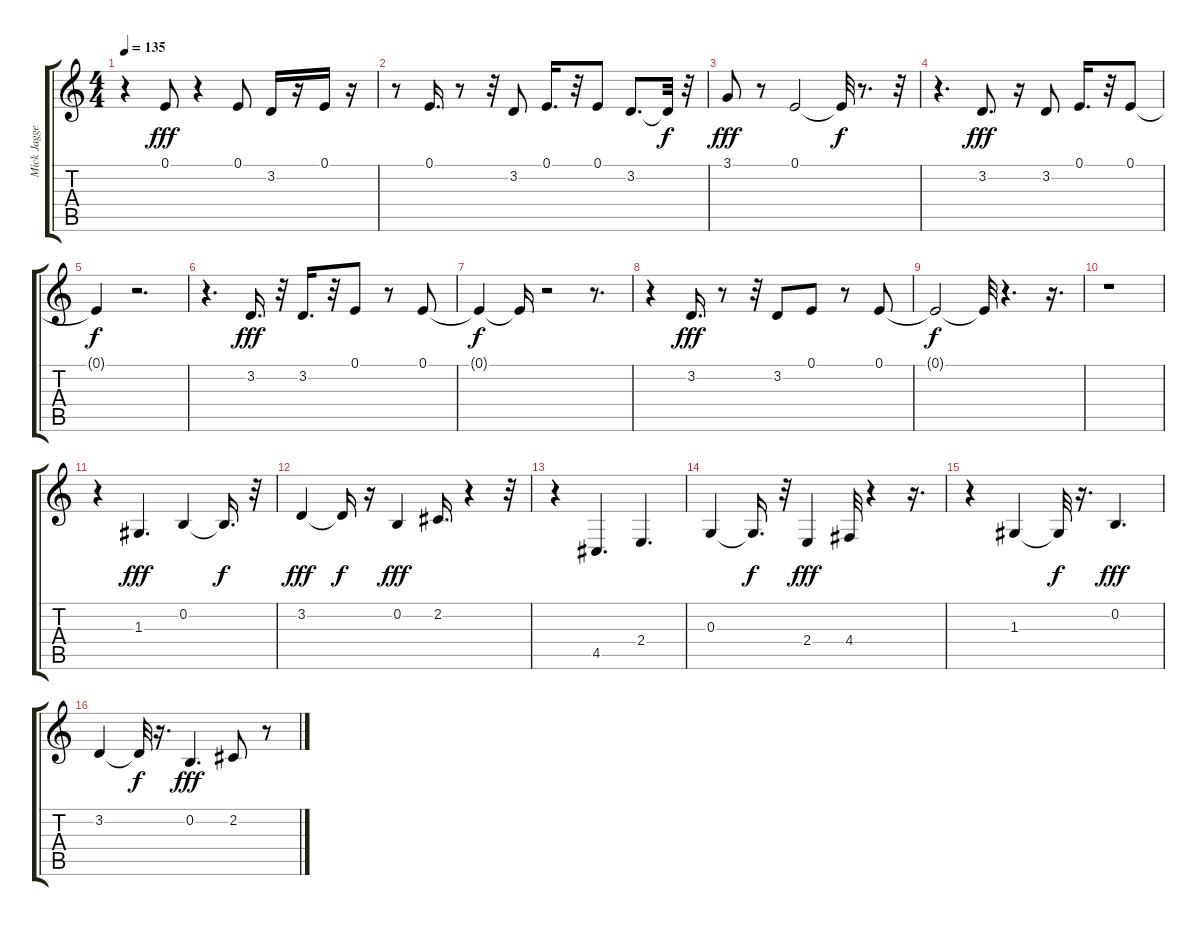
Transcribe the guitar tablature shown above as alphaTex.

\track ("Mick Jagger - Vocal" "Mick Jagge") {instrument sopranosax}
\staff {score tabs}
\tuning (E4 B3 G3 D3 A2 E2) {hide}
\ts (4 4)
\tempo 135
\clef g2
\ks c
r.4{dy f} 0.1.8{dy fff} r.4 0.1.8 3.2.16 r.16 0.1.16 r.16 |
r.8 0.1.16{d} r.8 r.32 3.2.8 0.1.16{d} r.32 0.1.8 3.2.8{d} 3.2{t}.32{dy f} r.32 |
3.1.8{dy fff} r.8 0.1.2 0.1{t}.32{dy f} r.8{d} r.32 |
r.4{d} 3.2.8{d dy fff} r.16 3.2.8 0.1.16{d} r.32 0.1.8 |
0.1{t}.4{dy f} r.2{d} |
r.4{d} 3.2.16{d dy fff} r.32 3.2.16{d} r.32 0.1.8 r.8 0.1.8 |
0.1{t}.4{dy f} 0.1{t}.16 r.2 r.8{d} |
r.4 3.2.16{d dy fff} r.8 r.32 3.2.8 0.1.8 r.8 0.1.8 |
0.1{t}.2{dy f} 0.1{t}.32 r.4{d} r.16{d} |
r.1 |
r.4 1.3.4{d dy fff} 0.2.4 0.2{t}.16{d dy f} r.32 |
3.2.4{dy fff} 3.2{t}.16{dy f} r.16 0.2.4{dy fff} 2.2.16{d} r.4 r.32 |
r.4 4.5.4{d} 2.4.4{d} |
0.3.4 0.3{t}.16{d dy f} r.32 2.4.4{dy fff} 4.4.32 r.4 r.16{d} |
r.4 1.3.4 1.3{t}.32{dy f} r.16{d} 0.2.4{d dy fff} |
3.2.4 3.2{t}.32{dy f} r.16{d} 0.2.4{d dy fff} 2.2.8 r.8
